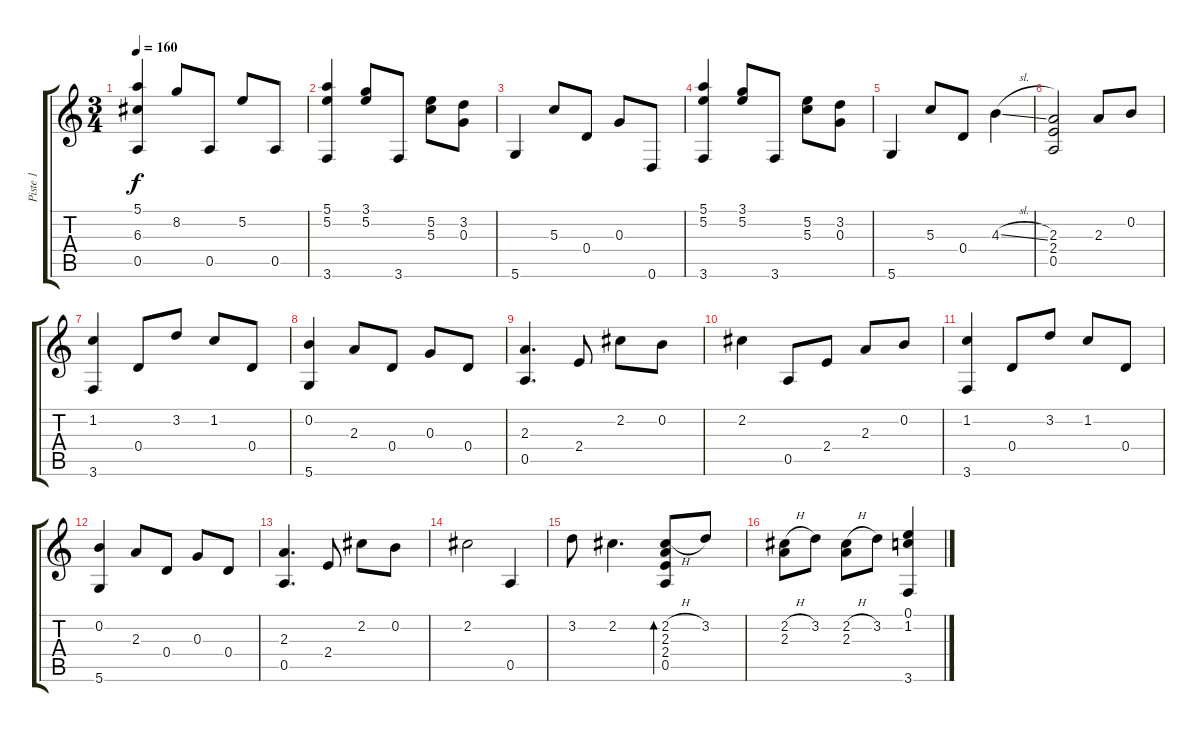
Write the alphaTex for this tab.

\track ("Piste 1" "Piste 1") {instrument acousticguitarsteel}
\staff {score tabs}
\tuning (E4 B3 G3 D3 A2 D2) {hide}
\ts (3 4)
\tempo 160
\clef g2
\ks c
(5.1 6.3 0.5).4{dy f} 8.2.8 0.5.8 5.2.8 0.5.8 |
(5.1 5.2 3.6).4 (3.1 5.2).8 3.6.8 (5.2 5.3).8 (3.2 0.3).8 |
5.6.4 5.3.8 0.4.8 0.3.8 0.6.8 |
(5.1 5.2 3.6).4 (3.1 5.2).8 3.6.8 (5.2 5.3).8 (3.2 0.3).8 |
5.6.4 5.3.8 0.4.8 4.3{sl}.4 |
(2.3 2.4 0.5).2 2.3.8 0.2.8 |
(1.2 3.6).4 0.4.8 3.2.8 1.2.8 0.4.8 |
(0.2 5.6).4 2.3.8 0.4.8 0.3.8 0.4.8 |
(2.3 0.5).4{d} 2.4.8 2.2.8 0.2.8 |
2.2.4 0.5.8 2.4.8 2.3.8 0.2.8 |
(1.2 3.6).4 0.4.8 3.2.8 1.2.8 0.4.8 |
(0.2 5.6).4 2.3.8 0.4.8 0.3.8 0.4.8 |
(2.3 0.5).4{d} 2.4.8 2.2.8 0.2.8 |
2.2.2 0.5.4 |
3.2.8 2.2.4{d} (2.2{h} 2.3 2.4 0.5).8{bd 480} 3.2.8 |
(2.2{h} 2.3).8 3.2.8 (2.2{h} 2.3).8 3.2.8 (0.1 1.2 3.6).4
